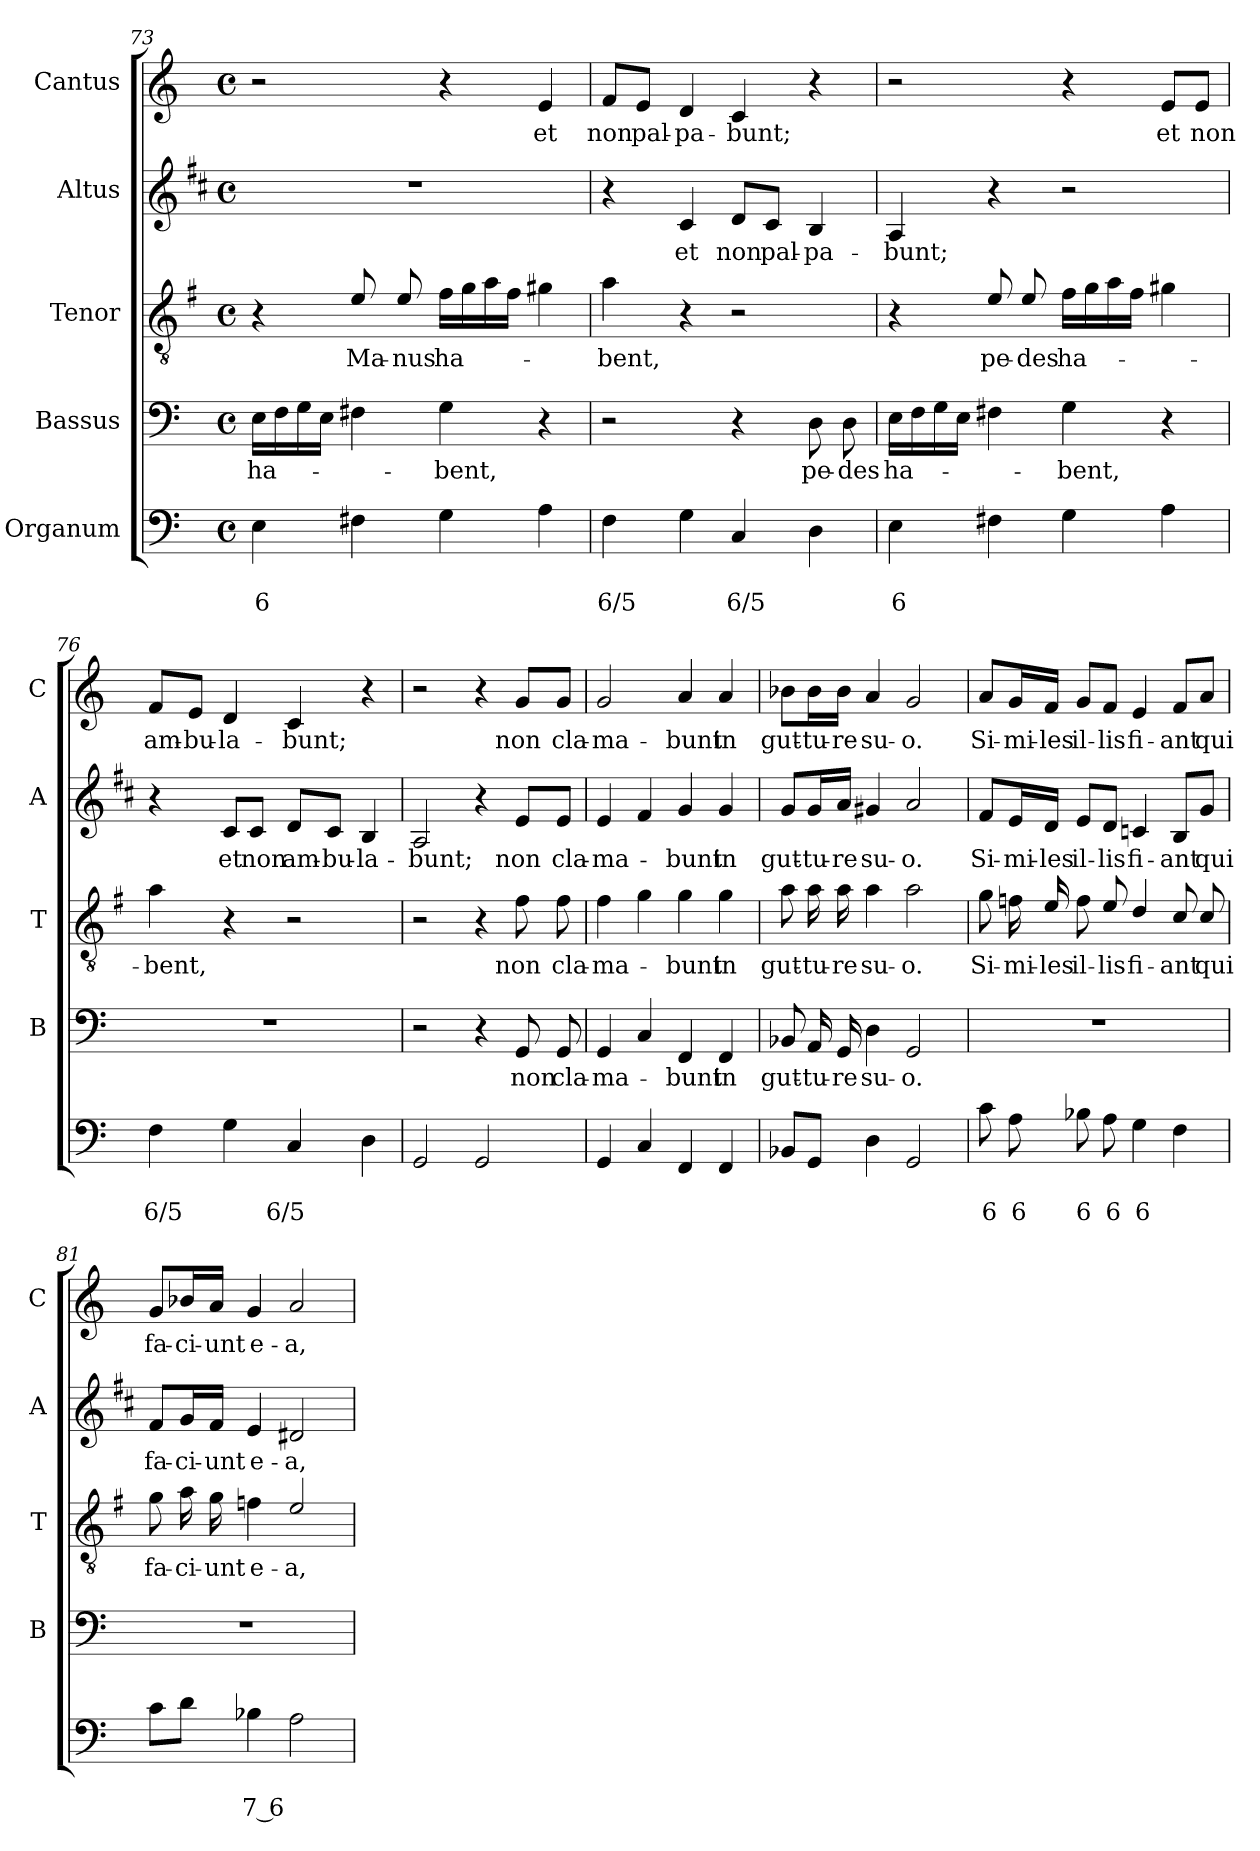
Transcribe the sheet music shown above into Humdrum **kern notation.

**kern	**text	**text	**kern	**text	**kern	**text	**kern	**text	**kern	**text
*part5	*part5	*part5	*part4	*part4	*part3	*part3	*part2	*part2	*part1	*part1
*staff5	*staff5	*staff5	*staff4	*staff4	*staff3	*staff3	*staff2	*staff2	*staff1	*staff1
*I"Organum	*	*	*I"Bassus	*	*I"Tenor	*	*I"Altus	*	*I"Cantus	*
*	*	*	*I'B	*	*I'T	*	*I'A	*	*I'C	*
!!LO:PB:g=z
*clefF4	*	*	*clefF4	*	*clefGv2	*	*clefG2	*	*clefG2	*
*	*	*	*	*	*ITrd4c7	*	*ITrd1c2	*	*	*
*k[]	*	*	*k[]	*	*k[]	*	*k[]	*	*k[]	*
*C:	*	*	*C:	*	*C:	*	*C:	*	*C:	*
*M4/4	*	*	*M4/4	*	*M4/4	*	*M4/4	*	*M4/4	*
*met(c)	*	*	*met(c)	*	*met(c)	*	*met(c)	*	*met(c)	*
=73	=73	=73	=73	=73	=73	=73	=73	=73	=73	=73
!	!	!LO:LY:b	!	!LO:LY:b	!	!	!	!	!	!
4E\	.	6	16E\LL	ha-	4r	.	1r	.	2r	.
.	.	.	16F\	.	.	.	.	.	.	.
.	.	.	16G\	.	.	.	.	.	.	.
.	.	.	16E\JJ	.	.	.	.	.	.	.
!	!	!	!	!	!	!LO:LY:b	!	!	!	!
4F#X\	.	.	4F#X\	.	8A/	Ma-	.	.	.	.
!	!	!	!	!	!	!LO:LY:b	!	!	!	!
.	.	.	.	.	8A/	-nus	.	.	.	.
!	!	!	!	!LO:LY:b	!	!LO:LY:b	!	!	!	!
4G\	.	.	4G\	-bent,	16B\LL	ha-	.	.	4r	.
.	.	.	.	.	16c\	.	.	.	.	.
.	.	.	.	.	16d\	.	.	.	.	.
.	.	.	.	.	16B\JJ	.	.	.	.	.
!	!	!	!	!	!	!	!	!	!	!LO:LY:b
4A\	.	.	4r	.	4c#X\	.	.	.	4e/	et
=74	=74	=74	=74	=74	=74	=74	=74	=74	=74	=74
!	!	!LO:LY:b	!	!	!	!LO:LY:b	!	!	!	!LO:LY:b
4F\	.	6/5	2r	.	4d\	-bent,	4r	.	8f/L	non
!	!	!	!	!	!	!	!	!	!	!LO:LY:b
.	.	.	.	.	.	.	.	.	8e/J	pal-
!	!	!	!	!	!	!	!	!LO:LY:b	!	!LO:LY:b
4G\	.	.	.	.	4r	.	4B/	et	4d/	-pa-
!	!	!LO:LY:b	!	!	!	!	!	!LO:LY:b	!	!LO:LY:b
4C/	.	6/5	4r	.	2r	.	8c/L	non	4c/	-bunt;
!	!	!	!	!	!	!	!	!LO:LY:b	!	!
.	.	.	.	.	.	.	8B/J	pal-	.	.
!	!	!	!	!LO:LY:b	!	!	!	!LO:LY:b	!	!
4D\	.	.	8D\	pe-	.	.	4A/	-pa-	4r	.
!	!	!	!	!LO:LY:b	!	!	!	!	!	!
.	.	.	8D\	-des	.	.	.	.	.	.
=75	=75	=75	=75	=75	=75	=75	=75	=75	=75	=75
!	!	!LO:LY:b	!	!LO:LY:b	!	!	!	!LO:LY:b	!	!
4E\	.	6	16E\LL	ha-	4r	.	4G/	-bunt;	2r	.
.	.	.	16F\	.	.	.	.	.	.	.
.	.	.	16G\	.	.	.	.	.	.	.
.	.	.	16E\JJ	.	.	.	.	.	.	.
!	!	!	!	!	!	!LO:LY:b	!	!	!	!
4F#X\	.	.	4F#X\	.	8A/	pe-	4r	.	.	.
!	!	!	!	!	!	!LO:LY:b	!	!	!	!
.	.	.	.	.	8A/	-des	.	.	.	.
!	!	!	!	!LO:LY:b	!	!LO:LY:b	!	!	!	!
4G\	.	.	4G\	-bent,	16B\LL	ha-	2r	.	4r	.
.	.	.	.	.	16c\	.	.	.	.	.
.	.	.	.	.	16d\	.	.	.	.	.
.	.	.	.	.	16B\JJ	.	.	.	.	.
!	!	!	!	!	!	!	!	!	!	!LO:LY:b
4A\	.	.	4r	.	4c#X\	.	.	.	8e/L	et
!	!	!	!	!	!	!	!	!	!	!LO:LY:b
.	.	.	.	.	.	.	.	.	8e/J	non
=76	=76	=76	=76	=76	=76	=76	=76	=76	=76	=76
!	!	!LO:LY:b	!	!	!	!LO:LY:b	!	!	!	!LO:LY:b
4F\	.	6/5	1r	.	4d\	-bent,	4r	.	8f/L	am-
!	!	!	!	!	!	!	!	!	!	!LO:LY:b
.	.	.	.	.	.	.	.	.	8e/J	-bu-
!	!	!	!	!	!	!	!	!LO:LY:b	!	!LO:LY:b
4G\	.	.	.	.	4r	.	8B/L	et	4d/	-la-
!	!	!	!	!	!	!	!	!LO:LY:b	!	!
.	.	.	.	.	.	.	8B/J	non	.	.
!	!	!LO:LY:b	!	!	!	!	!	!LO:LY:b	!	!LO:LY:b
4C/	.	6/5	.	.	2r	.	8c/L	am-	4c/	-bunt;
!	!	!	!	!	!	!	!	!LO:LY:b	!	!
.	.	.	.	.	.	.	8B/J	-bu-	.	.
!	!	!	!	!	!	!	!	!LO:LY:b	!	!
4D\	.	.	.	.	.	.	4A/	-la-	4r	.
!!LO:LB:g=z
=77	=77	=77	=77	=77	=77	=77	=77	=77	=77	=77
!	!	!	!	!	!	!	!	!LO:LY:b	!	!
2GG/	.	.	2r	.	2r	.	2G/	-bunt;	2r	.
2GG/	.	.	4r	.	4r	.	4r	.	4r	.
!	!	!	!	!LO:LY:b	!	!LO:LY:b	!	!LO:LY:b	!	!LO:LY:b
.	.	.	8GG/	non	8B\	non	8d/L	non	8g/L	non
!	!	!	!	!LO:LY:b	!	!LO:LY:b	!	!LO:LY:b	!	!LO:LY:b
.	.	.	8GG/	cla-	8B\	cla-	8d/J	cla-	8g/J	cla-
=78	=78	=78	=78	=78	=78	=78	=78	=78	=78	=78
!	!	!	!	!LO:LY:b	!	!LO:LY:b	!	!LO:LY:b	!	!LO:LY:b
4GG/	.	.	4GG/	-ma-	4B\	-ma-	4d/	-ma-	2g/	-ma-
4C/	.	.	4C/	.	4c\	.	4e/	.	.	.
!	!	!	!	!LO:LY:b	!	!LO:LY:b	!	!LO:LY:b	!	!LO:LY:b
4FF/	.	.	4FF/	-bunt	4c\	-bunt	4f/	-bunt	4a/	-bunt
!	!	!	!	!LO:LY:b	!	!LO:LY:b	!	!LO:LY:b	!	!LO:LY:b
4FF/	.	.	4FF/	in	4c\	in	4f/	in	4a/	in
=79	=79	=79	=79	=79	=79	=79	=79	=79	=79	=79
!	!	!	!	!LO:LY:b	!	!LO:LY:b	!	!LO:LY:b	!	!LO:LY:b
8BB-X/L	.	.	8BB-X/	gut-	8d\	gut-	8f/L	gut-	8b-X\L	gut-
!	!	!	!	!LO:LY:b	!	!LO:LY:b	!	!LO:LY:b	!	!LO:LY:b
8GG/J	.	.	16AA/	-tu-	16d\	-tu-	16f/L	-tu-	16b-\L	-tu-
!	!	!	!	!LO:LY:b	!	!LO:LY:b	!	!LO:LY:b	!	!LO:LY:b
.	.	.	16GG/	-re	16d\	-re	16g/JJ	-re	16b-\JJ	-re
!	!	!	!	!LO:LY:b	!	!LO:LY:b	!	!LO:LY:b	!	!LO:LY:b
4D\	.	.	4D\	su-	4d\	su-	4f#X/	su-	4a/	su-
!	!	!	!	!LO:LY:b	!	!LO:LY:b	!	!LO:LY:b	!	!LO:LY:b
2GG/	.	.	2GG/	-o.	2d\	-o.	2g/	-o.	2g/	-o.
=80	=80	=80	=80	=80	=80	=80	=80	=80	=80	=80
!	!	!LO:LY:b	!	!	!	!LO:LY:b	!	!LO:LY:b	!	!LO:LY:b
8c\	.	6	1r	.	8c\	Si-	8e/L	Si-	8a/L	Si-
!	!	!LO:LY:b	!	!	!	!LO:LY:b	!	!LO:LY:b	!	!LO:LY:b
8A\	.	6	.	.	16B-X\	-mi-	16d/L	-mi-	16g/L	-mi-
!	!	!	!	!	!	!LO:LY:b	!	!LO:LY:b	!	!LO:LY:b
.	.	.	.	.	16A/	-les	16c/JJ	-les	16f/JJ	-les
!	!	!LO:LY:b	!	!	!	!LO:LY:b	!	!LO:LY:b	!	!LO:LY:b
8B-X\	.	6	.	.	8B-\	il-	8d/L	il-	8g/L	il-
!	!	!LO:LY:b	!	!	!	!LO:LY:b	!	!LO:LY:b	!	!LO:LY:b
8A\	.	6	.	.	8A/	-lis	8c/J	-lis	8f/J	-lis
!	!	!LO:LY:b	!	!	!	!LO:LY:b	!	!LO:LY:b	!	!LO:LY:b
4G\	.	6	.	.	4G/	fi-	4B-X/	fi-	4e/	fi-
!	!	!	!	!	!	!LO:LY:b	!	!LO:LY:b	!	!LO:LY:b
4F\	.	.	.	.	8F/	-ant	8A/L	-ant	8f/L	-ant
!	!	!	!	!	!	!LO:LY:b	!	!LO:LY:b	!	!LO:LY:b
.	.	.	.	.	8F/	qui	8f/J	qui	8a/J	qui
=81	=81	=81	=81	=81	=81	=81	=81	=81	=81	=81
!	!	!	!	!	!	!LO:LY:b	!	!LO:LY:b	!	!LO:LY:b
8c\L	.	.	1r	.	8c\	fa-	8e/L	fa-	8g/L	fa-
!	!	!	!	!	!	!LO:LY:b	!	!LO:LY:b	!	!LO:LY:b
8d\J	.	.	.	.	16d\	-ci-	16f/L	-ci-	16b-X/L	-ci-
!	!	!	!	!	!	!LO:LY:b	!	!LO:LY:b	!	!LO:LY:b
.	.	.	.	.	16c\	-unt	16e/JJ	-unt	16a/JJ	-unt
!	!	!LO:LY:b	!	!	!	!LO:LY:b	!	!LO:LY:b	!	!LO:LY:b
4B-X\	.	7 6	.	.	4B-X\	e-	4d/	e-	4g/	e-
!	!	!	!	!	!	!LO:LY:b	!	!LO:LY:b	!	!LO:LY:b
2A\	.	.	.	.	2A/	-a,	2c#X/	-a,	2a/	-a,
=	=	=	=	=	=	=	=	=	=	=
*-	*-	*-	*-	*-	*-	*-	*-	*-	*-	*-
